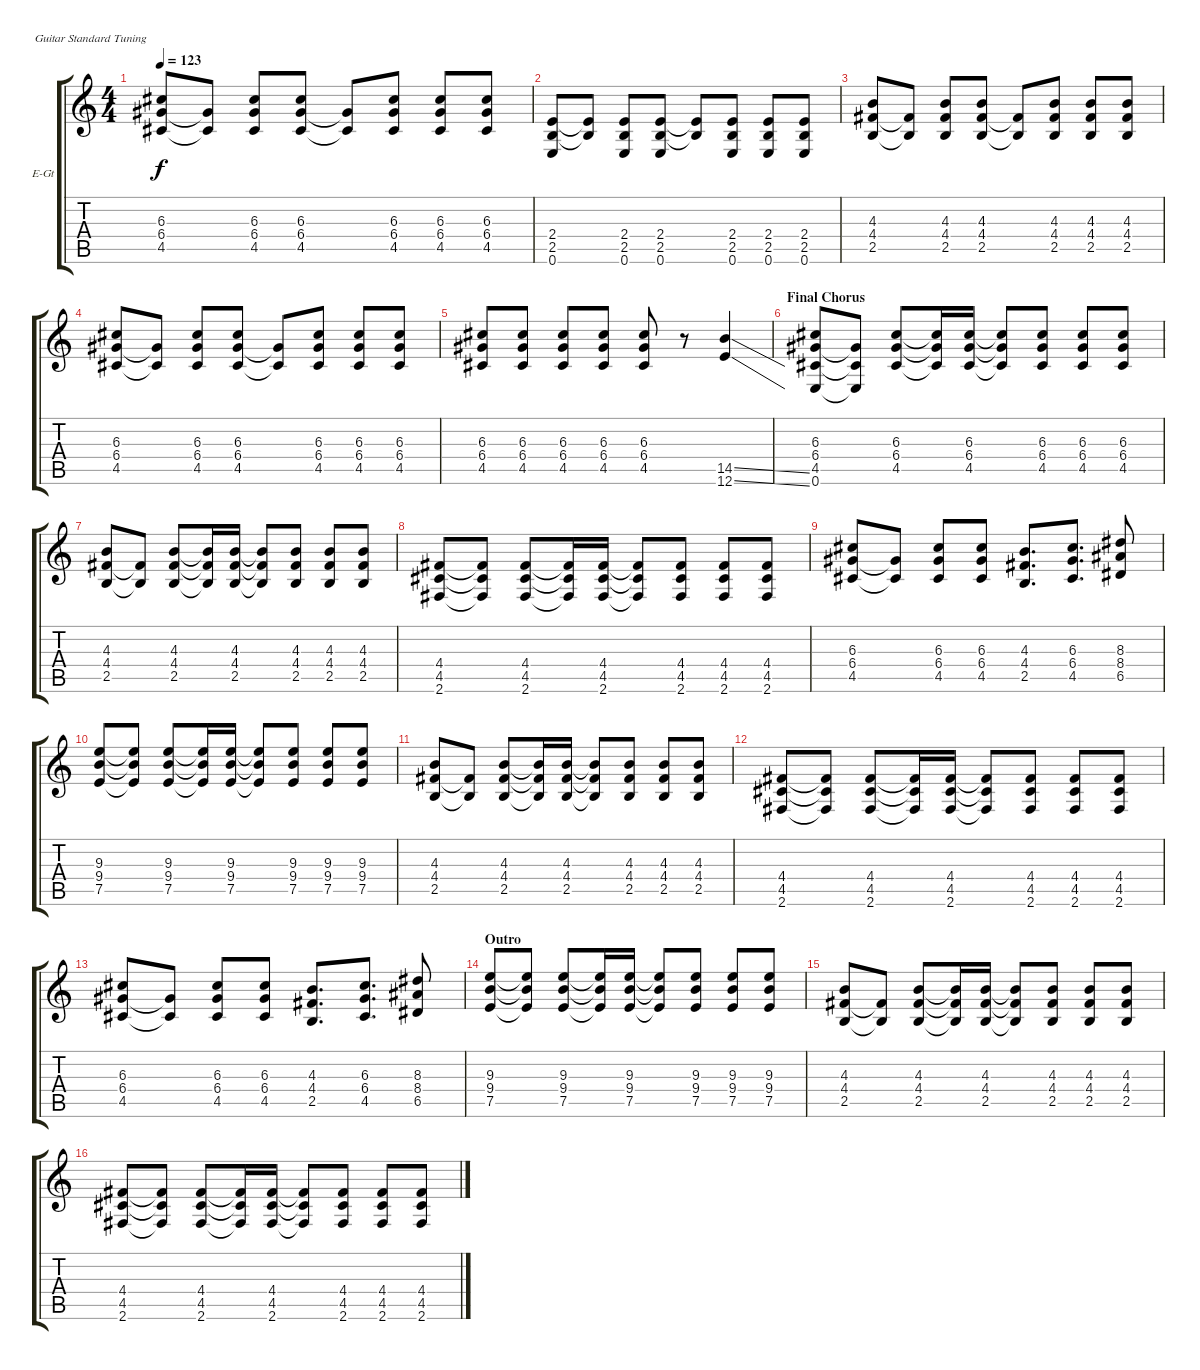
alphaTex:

\bracketExtendMode groupsimilarinstruments
\firstSystemTrackNameOrientation horizontal
\otherSystemsTrackNameOrientation horizontal
\track ("Danny Hartwell (Guitar)" "E-Gt") {instrument distortionguitar}
\staff {score tabs}
\tuning (E4 B3 G3 D3 A2 E2)
\ts (4 4)
\tempo 123
\clef g2
\ks c
(6.4 4.5 6.3).8{dy f} (6.4{t} 4.5{t}).8 (6.4 4.5 6.3).8 (6.4 4.5 6.3).8 (6.4{t} 4.5{t}).8 (6.4 4.5 6.3).8 (6.4 4.5 6.3).8 (6.4 4.5 6.3).8 |
(2.4 2.5 0.6).8 (2.4{t} 2.5{t}).8 (2.4 2.5 0.6).8 (2.4 2.5 0.6).8 (2.4{t} 2.5{t}).8 (2.4 2.5 0.6).8 (2.4 2.5 0.6).8 (2.4 2.5 0.6).8 |
(4.4 2.5 4.3).8 (4.4{t} 2.5{t}).8 (4.4 2.5 4.3).8 (4.4 2.5 4.3).8 (4.4{t} 2.5{t}).8 (4.4 2.5 4.3).8 (4.4 2.5 4.3).8 (4.4 2.5 4.3).8 |
(6.4 4.5 6.3).8 (6.4{t} 4.5{t}).8 (6.4 4.5 6.3).8 (6.4 4.5 6.3).8 (6.4{t} 4.5{t}).8 (6.4 4.5 6.3).8 (6.4 4.5 6.3).8 (6.4 4.5 6.3).8 |
(6.4 4.5 6.3).8 (6.4 4.5 6.3).8 (6.4 4.5 6.3).8 (6.4 4.5 6.3).8 (6.4 4.5 6.3).8 r.8 (14.5{ss} 12.6{ss}).4 |
\section ("" "Final Chorus")
(6.4 4.5 0.6 6.3).8 (6.4{t} 4.5{t} 0.6{t}).8 (6.4 4.5 6.3).8 (6.4{t} 4.5{t} 6.3{t}).16 (6.4 4.5 6.3).16 (6.4{t} 4.5{t} 6.3{t}).8 (6.4 4.5 6.3).8 (6.4 4.5 6.3).8 (6.4 4.5 6.3).8 |
(4.4 2.5 4.3).8 (4.4{t} 2.5{t}).8 (4.4 2.5 4.3).8 (4.4{t} 2.5{t} 4.3{t}).16 (4.4 2.5 4.3).16 (4.4{t} 2.5{t} 4.3{t}).8 (4.4 2.5 4.3).8 (4.4 2.5 4.3).8 (4.4 2.5 4.3).8 |
(4.4 4.5 2.6).8 (4.4{t} 4.5{t} 2.6{t}).8 (4.4 4.5 2.6).8 (4.4{t} 4.5{t} 2.6{t}).16 (4.4 4.5 2.6).16 (4.4{t} 4.5{t} 2.6{t}).8 (4.4 4.5 2.6).8 (4.4 4.5 2.6).8 (4.4 4.5 2.6).8 |
(6.4 4.5 6.3).8 (6.4{t} 4.5{t}).8 (6.4 4.5 6.3).8 (6.4 4.5 6.3).8 (2.5 4.4 4.3).8{d} (4.5 6.4 6.3).8{d} (6.5 8.4 8.3).8 |
(9.4 7.5 9.3).8 (9.4{t} 7.5{t} 9.3{t}).8 (9.4 7.5 9.3).8 (9.4{t} 7.5{t} 9.3{t}).16 (9.4 7.5 9.3).16 (9.4{t} 7.5{t} 9.3{t}).8 (9.4 7.5 9.3).8 (9.4 7.5 9.3).8 (9.4 7.5 9.3).8 |
(4.4 2.5 4.3).8 (4.4{t} 2.5{t}).8 (4.4 2.5 4.3).8 (4.4{t} 2.5{t} 4.3{t}).16 (4.4 2.5 4.3).16 (4.4{t} 2.5{t} 4.3{t}).8 (4.4 2.5 4.3).8 (4.4 2.5 4.3).8 (4.4 2.5 4.3).8 |
(4.4 4.5 2.6).8 (4.4{t} 4.5{t} 2.6{t}).8 (4.4 4.5 2.6).8 (4.4{t} 4.5{t} 2.6{t}).16 (4.4 4.5 2.6).16 (4.4{t} 4.5{t} 2.6{t}).8 (4.4 4.5 2.6).8 (4.4 4.5 2.6).8 (4.4 4.5 2.6).8 |
(6.4 4.5 6.3).8 (6.4{t} 4.5{t}).8 (6.4 4.5 6.3).8 (6.4 4.5 6.3).8 (2.5 4.4 4.3).8{d} (4.5 6.4 6.3).8{d} (6.5 8.4 8.3).8 |
\section ("" "Outro")
(9.4 7.5 9.3).8 (9.4{t} 7.5{t} 9.3{t}).8 (9.4 7.5 9.3).8 (9.4{t} 7.5{t} 9.3{t}).16 (9.4 7.5 9.3).16 (9.4{t} 7.5{t} 9.3{t}).8 (9.4 7.5 9.3).8 (9.4 7.5 9.3).8 (9.4 7.5 9.3).8 |
(4.4 2.5 4.3).8 (4.4{t} 2.5{t}).8 (4.4 2.5 4.3).8 (4.4{t} 2.5{t} 4.3{t}).16 (4.4 2.5 4.3).16 (4.4{t} 2.5{t} 4.3{t}).8 (4.4 2.5 4.3).8 (4.4 2.5 4.3).8 (4.4 2.5 4.3).8 |
(4.4 4.5 2.6).8 (4.4{t} 4.5{t} 2.6{t}).8 (4.4 4.5 2.6).8 (4.4{t} 4.5{t} 2.6{t}).16 (4.4 4.5 2.6).16 (4.4{t} 4.5{t} 2.6{t}).8 (4.4 4.5 2.6).8 (4.4 4.5 2.6).8 (4.4 4.5 2.6).8
